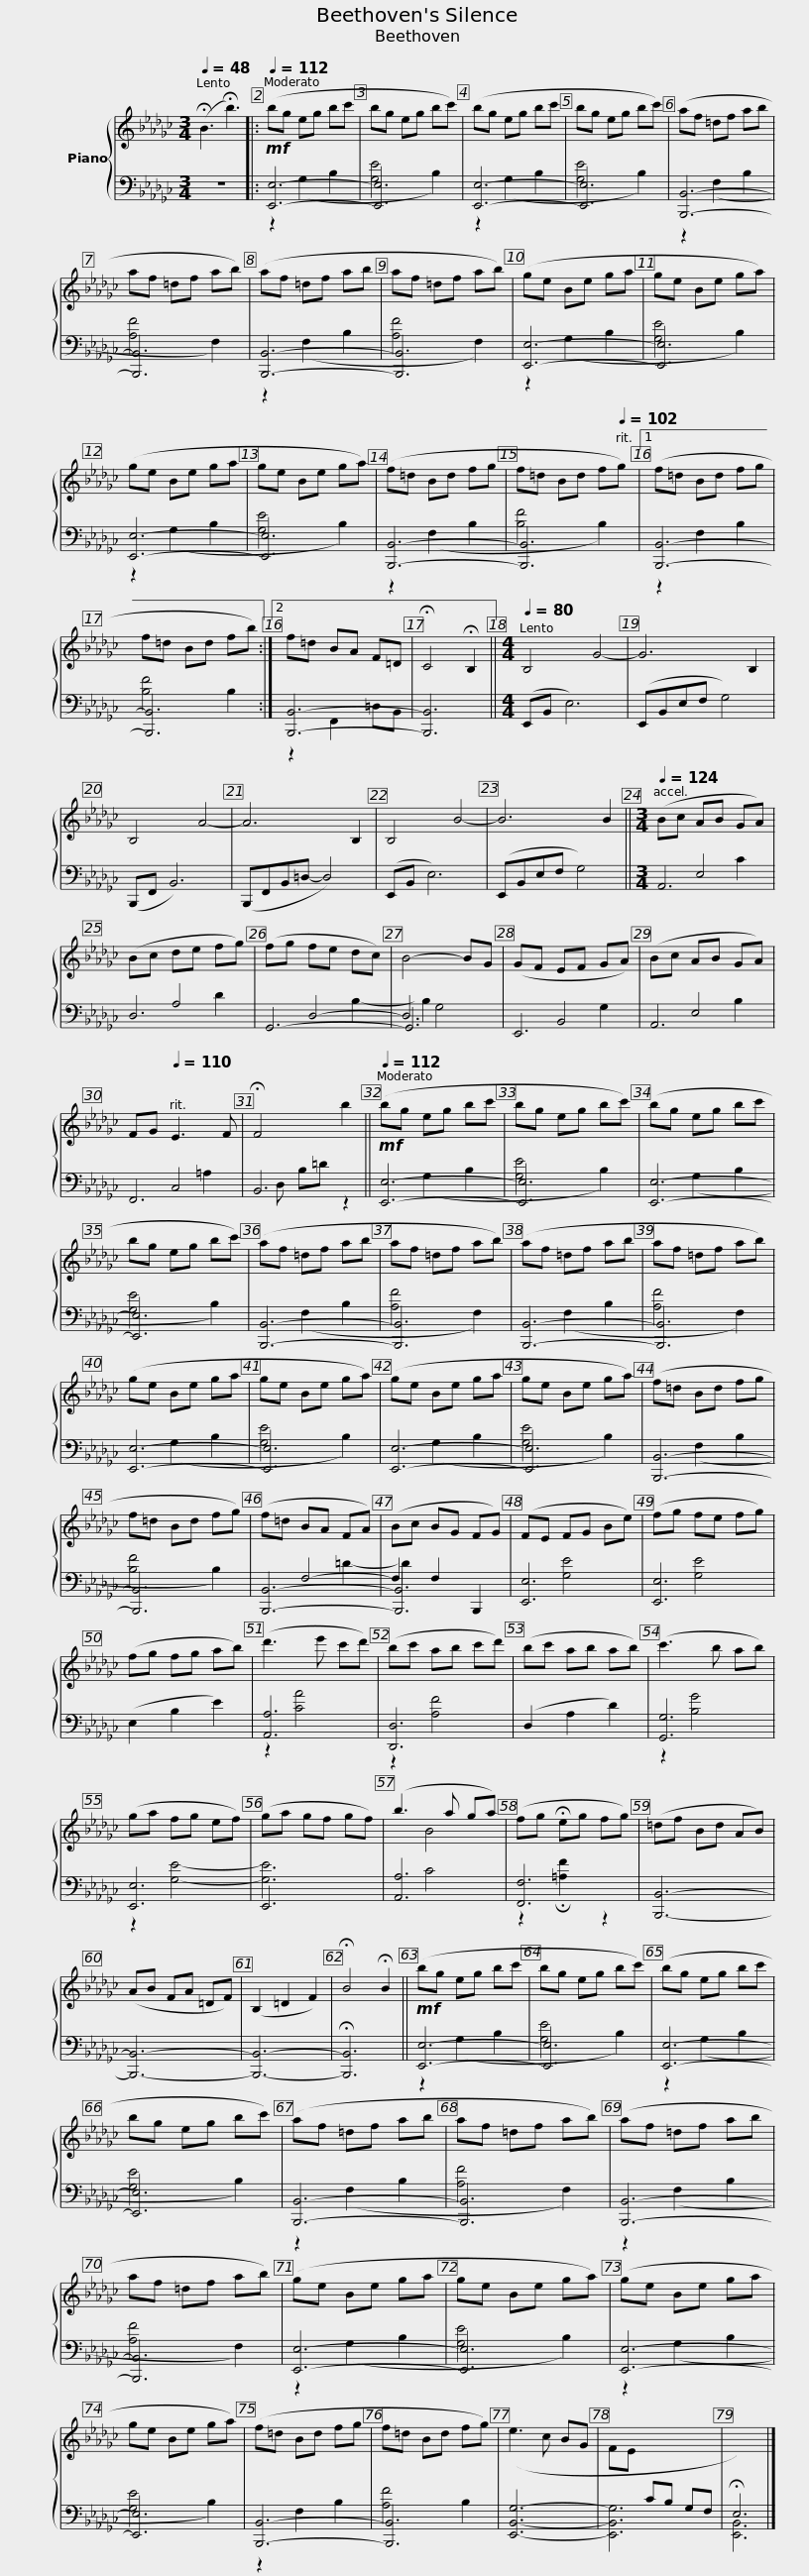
X:1
%%score { ( 1 5 ) | ( 2 3 4 ) }
L:1/8
Q:1/4=48
M:3/4
I:linebreak $
K:Gb
V:1 treble
V:5 treble
V:2 bass
V:3 bass
V:4 bass
V:1
 (!fermata!B3 !fermata!b3) |:[Q:1/4=112]!mf! (bg eg bc' | bg eg bc') | (bg eg bc' | bg eg bc') | %5
 (af =df ab |$ af =df ab) | (af =df ab | af =df ab) | (ge Be ga | %10
 ge Be ga) | (ge Be ga |$ ge Be ga) | (f=d Bd fg | f=d Bd f[Q:1/4=102]g) |1 %15
 (f=d Bd fg | f=d Bd fb) :|2 f=d BA F=D |$ !fermata!C4 !fermata!B,2 ||[M:4/4][Q:1/4=80] B,4 G4- | %20
 G6 B,2 | B,4 A4- | A6 B,2 | B,4 B4- | B6 B2 ||$ %25
[M:3/4][Q:1/4=124] (Bc AB GA) | (Bc de fg) | (fg fe dc) | B4- BG | (GF EF GA) | %30
 (Bc AB GA) | FG[Q:1/4=110] E3 F |$ !fermata!F4 b2 ||[Q:1/4=112]!mf! (bg eg bc' | bg eg bc') | %35
 (bg eg bc' | bg eg bc') | (af =df ab |$ af =df ab) | (af =df ab | %40
 af =df ab) | (ge Be ga | ge Be ga) | (ge Be ga |$ ge Be ga) | %45
 (f=d Bd fg | f=d Bd fg) | (f=d BA FA) | (Bc BG FG) | (FE FG Be) |$ %50
 (fg fe fg) | (fg fg ab) | (d'3 e' c'd') | (bc' ab c'd') | (bc' ab ab) | %55
 (c'3 b ab) |$ (ga fg ef) | (ga gf gf) | (b3 a ga) | (fg !fermata!eg fg) | %60
 (=df Bd AB) | (AB FA =DF) | (B,2 =D2 F2) |$ !fermata!B4 !fermata!B2 ||!mf! (bg eg bc' | %65
 bg eg bc') | (bg eg bc' | bg eg bc') | (af =df ab |$ af =df ab) | %70
 (af =df ab | af =df ab) | (ge Be ga | ge Be ga) | (ge Be ga |$ %75
 ge Be ga) | (f=d Bd fg | f=d Bd fg) | (e3 c BG | FE[I:staff +1] CB, G,F, | %80
 !fermata!E,6) |] %81
V:2
 z6 |: [E,,E,]6- | [E,,E,]6 | [E,,E,]6- | [E,,E,]6 | %5
 [B,,,B,,]6- |$ [B,,,B,,]6 | [B,,,B,,]6- | [B,,,B,,]6 | [E,,E,]6- | %10
 [E,,E,]6 | [E,,E,]6- |$ [E,,E,]6 | [B,,,B,,]6- | [B,,,B,,]6 |1 %15
 [B,,,B,,]6- | [B,,,B,,]6 :|2 [B,,,B,,]6- |$ [B,,,B,,]6 ||[M:4/4] (E,,B,, E,6) | %20
 (E,,B,,E,F, G,4) | (B,,,F,, B,,6) | (B,,,F,,B,,=D,- D,4) | (E,,B,, E,6) | (E,,B,,E,F, G,4) ||$ %25
[M:3/4] A,,6 | D,6 | G,,6- | G,,6 | E,,6 | %30
 A,,6 | F,,6 |$ B,,6 || [E,,E,]6- | [E,,E,]6 | %35
 [E,,E,]6- | [E,,E,]6 | [B,,,B,,]6- |$ [B,,,B,,]6 | [B,,,B,,]6- | %40
 [B,,,B,,]6 | [E,,E,]6- | [E,,E,]6 | [E,,E,]6- |$ [E,,E,]6 | %45
 [B,,,B,,]6- | [B,,,B,,]6 | [B,,,B,,]6- | [B,,,B,,]6 | [E,,E,]6 |$ %50
 [E,,E,]6 | (E,2 B,2 E2) | [A,,A,]6 | [D,,D,]6 | (D,2 A,2 D2) | %55
 [G,,G,]6 |$ [E,,E,]6 | E,,6 | [A,,A,]6 | [F,,F,]6 | %60
 [B,,,B,,]6- | [B,,,B,,]6- | [B,,,B,,]6- |$ !fermata![B,,,B,,]6 || [E,,E,]6- | %65
 [E,,E,]6 | [E,,E,]6- | [E,,E,]6 | [B,,,B,,]6- |$ [B,,,B,,]6 | %70
 [B,,,B,,]6- | [B,,,B,,]6 | [E,,E,]6- | [E,,E,]6 | [E,,E,]6- |$ %75
 [E,,E,]6 | [B,,,B,,]6- | [B,,,B,,]6 | [E,,B,,G,]6- | [E,,B,,G,]6 | %80
 [E,,B,,]6 |] %81
V:3
 x6 |: z2 (G,2 B,2 | [G,E]4 B,2) | z2 (G,2 B,2 | [G,E]4 B,2) | %5
 z2 (F,2 B,2 |$ [A,F]4 F,2) | z2 (F,2 B,2 | [A,F]4 F,2) | z2 (G,2 B,2 | %10
 [G,E]4 B,2) | z2 (G,2 B,2 |$ [G,E]4 B,2) | z2 (F,2 B,2 | [B,F]4 B,2) |1 %15
 z2 F,2 B,2 | [B,F]4 B,2 :|2 z2 F,,2 =D,B,, |$ x6 ||[M:4/4] x8 | %20
 x8 | x8 | x8 | x8 | x8 ||$ %25
[M:3/4] x2 E,4 | x2 A,4 | x2 D,4- | D,6 | x2 B,,4 | %30
 x2 E,4 | x2 C,4 |$ x D, B,=D z2 || x2 (G,2 B,2 | [G,E]4 B,2) | %35
 x2 (G,2 B,2 | [G,E]4 B,2) | x2 (F,2 B,2 |$ [A,F]4 F,2) | x2 (F,2 B,2 | %40
 [A,F]4 F,2) | x2 (G,2 B,2 | [G,E]4 B,2) | x2 (G,2 B,2 |$ [G,E]4 B,2) | %45
 x2 (F,2 B,2 | [B,F]4 B,2) | x2 F,4- | F,2 F,2 B,,,2 | x2 [G,E]4 |$ %50
 x2 [G,E]4 | x6 | z2 [CA]4 | z2 [A,F]4 | x6 | %55
 z2 [B,G]4 |$ z2 [G,E]4- | [G,E]6 | x2 C4 | z2 !fermata![=A,F]2 z2 | %60
 x6 | x6 | x6 |$ x6 || z2 (G,2 B,2 | %65
 [G,E]4 B,2) | z2 (G,2 B,2 | [G,E]4 B,2) | z2 (F,2 B,2 |$ [A,F]4 F,2) | %70
 z2 (F,2 B,2 | [A,F]4 F,2) | z2 (G,2 B,2 | [G,E]4 B,2) | z2 (G,2 B,2 |$ %75
 [G,E]4 B,2) | z2 F,2 B,2 | [A,F]4 B,2 | x6 | x6 | %80
 x6 |] %81
V:4
 x6 |: x6 | x6 | x6 | x6 | %5
 x6 |$ x6 | x6 | x6 | x6 | %10
 x6 | x6 |$ x6 | x6 | x6 |1 %15
 x6 | x6 :|2 x6 |$ x6 ||[M:4/4] x8 | %20
 x8 | x8 | x8 | x8 | x8 ||$ %25
[M:3/4] x4 C2 | x4 D2 | x4 B,2- | B,2 G,4 | x4 G,2 | %30
 x4 B,2 | x4 =A,2 |$ x6 || x6 | x6 | %35
 x6 | x6 | x6 |$ x6 | x6 | %40
 x6 | x6 | x6 | x6 |$ x6 | %45
 x6 | x6 | x4 =D2- | D2 x4 | x6 |$ %50
 x6 | x6 | x6 | x6 | x6 | %55
 x6 |$ x6 | x6 | x6 | x6 | %60
 x6 | x6 | x6 |$ x6 || x6 | %65
 x6 | x6 | x6 | x6 |$ x6 | %70
 x6 | x6 | x6 | x6 | x6 |$ %75
 x6 | x6 | x6 | x6 | x6 | %80
 x6 |] %81
V:5
 x6 |: x6 | x6 | x6 | x6 | %5
 x6 |$ x6 | x6 | x6 | x6 | %10
 x6 | x6 |$ x6 | x6 | x6 |1 %15
 x6 | x6 :|2 x6 |$ x6 ||[M:4/4] x8 | %20
 x8 | x8 | x8 | x8 | x8 ||$ %25
[M:3/4] x6 | x6 | x6 | x6 | x6 | %30
 x6 | x6 |$ x6 || x6 | x6 | %35
 x6 | x6 | x6 |$ x6 | x6 | %40
 x6 | x6 | x6 | x6 |$ x6 | %45
 x6 | x6 | x6 | x6 | x6 |$ %50
 x6 | x6 | x6 | x6 | x6 | %55
 x6 |$ x6 | x6 | x2 B4 | x6 | %60
 x6 | x6 | x6 |$ x6 || x6 | %65
 x6 | x6 | x6 | x6 |$ x6 | %70
 x6 | x6 | x6 | x6 | x6 |$ %75
 x6 | x6 | x6 | x6 | x6 | %80
 x6 |] %81
